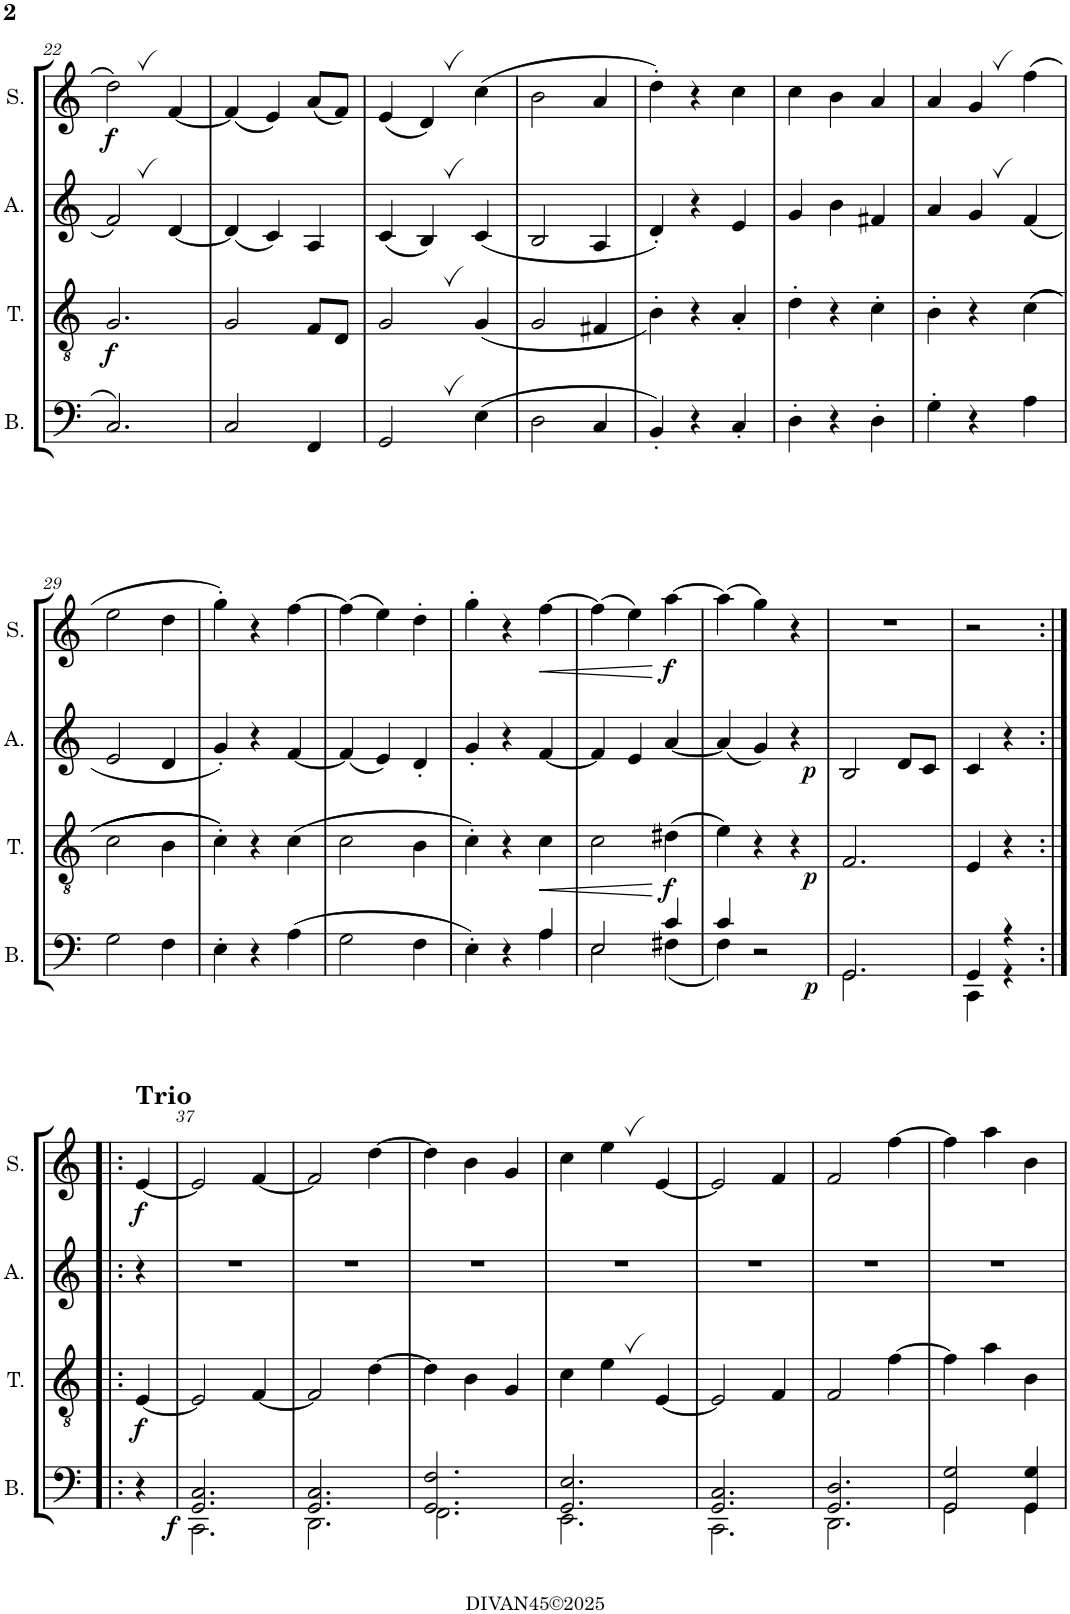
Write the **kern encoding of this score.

**kern	**dynam	**kern	**dynam	**kern	**dynam	**kern	**dynam
*part4	*part4	*part3	*part3	*part2	*part2	*part1	*part1
*staff4	*staff4	*staff3	*staff3	*staff2	*staff2	*staff1	*staff1
*I"Bass	*	*I"Tenor	*	*I"Alto	*	*I"Soprano	*
*I'B.	*	*I'T.	*	*I'A.	*	*I'S.	*
!!LO:PB:g=z
*clefF4	*	*clefGv2	*	*clefG2	*	*clefG2	*
*k[]	*	*k[]	*	*k[]	*	*k[]	*
*M3/4	*	*M3/4	*	*M3/4	*	*M3/4	*
=22	=22	=22	=22	=22	=22	=22	=22
!	!	!	!LO:DY:b	!	!	!	!LO:DY:b
2.C/	.	2.G/	f	2f,/	.	2dd,\	f
.	.	.	.	[4d/	.	[4f/	.
=23	=23	=23	=23	=23	=23	=23	=23
2C/	.	2G/	.	(4d/]	.	(4f/]	.
.	.	.	.	4c/)	.	4e/)	.
4FF/	.	8F/L	.	4A/	.	(8a/L	.
.	.	8D/J	.	.	.	8f/J)	.
=24	=24	=24	=24	=24	=24	=24	=24
2GG,/	.	2G,/	.	(4c/	.	(4e/	.
.	.	.	.	4B,/)	.	4d,/)	.
(4E\	.	(<4G/	.	(<4c/	.	(4cc\	.
=25	=25	=25	=25	=25	=25	=25	=25
2D\	.	2G/	.	2B/	.	2b\	.
4C/	.	4F#X/	.	4A/	.	4a/	.
=26	=26	=26	=26	=26	=26	=26	=26
4BB'/)	.	4B'\)	.	4d'/)	.	4dd'\)	.
4r	.	4r	.	4r	.	4r	.
4C'/	.	4A'/	.	4e/	.	4cc\	.
=27	=27	=27	=27	=27	=27	=27	=27
4D'\	.	4d'\	.	4g/	.	4cc\	.
4r	.	4r	.	4b\	.	4b\	.
4D'\	.	4c'\	.	4f#X/	.	4a/	.
=28	=28	=28	=28	=28	=28	=28	=28
4G'\	.	4B'\	.	4a/	.	4a/	.
4r	.	4r	.	4g,/	.	4g,/	.
4A\	.	((4c\	.	(<4f/	.	(4ff\	.
!!LO:LB:g=z
=29	=29	=29	=29	=29	=29	=29	=29
2G\	.	2c\	.	2e/	.	2ee\	.
4F\	.	4B\	.	4d/	.	4dd\	.
=30	=30	=30	=30	=30	=30	=30	=30
4E'\	.	4c'\))	.	4g'/)	.	4gg'\)	.
4r	.	4r	.	4r	.	4r	.
(4A\	.	(4c\	.	[4f/	.	[4ff\	.
=31	=31	=31	=31	=31	=31	=31	=31
2G\	.	2c\	.	(4f/]	.	(4ff\]	.
.	.	.	.	4e/)	.	4ee\)	.
4F\	.	4B\	.	4d'/	.	4dd'\	.
=32	=32	=32	=32	=32	=32	=32	=32
*^	*	*	*	*	*	*	*
4E'\)	2ryy	.	4c'\)	.	4g'/	.	4gg'\	.
4r	.	.	4r	.	4r	.	4r	.
!	!	!	!	!LO:HP:b	!	!	!	!LO:HP:b
4A/	4A\	.	4c\	<	[4f/	.	[4ff\	<
=33	=33	=33	=33	=33	=33	=33	=33	=33
2E/	2E\	.	2c\	.	4f/]	.	(4ff\]	.
.	.	.	.	.	4e/	.	4ee\)	.
!	!	!	!	!LO:DY:n=1:b	!	!	!	!LO:DY:n=1:b
4c/	(4F#X\	.	(4d#X\	[ f	[4a/	.	[4aa\	[ f
=34	=34	=34	=34	=34	=34	=34	=34	=34
4c/	4F\)	.	4e\)	.	(4a/]	.	(4aa\]	.
2r	2ryy	.	4r	.	4g/)	.	4gg\)	.
.	.	.	4r	.	4r	.	4r	.
=35	=35	=35	=35	=35	=35	=35	=35	=35
!	!	!LO:DY:b	!	!LO:DY:b	!	!LO:DY:b	!	!
2.GG/	2.GG\	p	2.F/	p	2B/	p	2.r	.
.	.	.	.	.	8d/L	.	.	.
.	.	.	.	.	8c/J	.	.	.
=36	=36	=36	=36	=36	=36	=36	=36	=36
4GG/	4CC\	.	4E/	.	4c/	.	2r	.
4r	4r	.	4r	.	4r	.	.	.
!!LO:LB:g=z
=36X2:|!|:	=36X2:|!|:	=36X2:|!|:	=36X2:|!|:	=36X2:|!|:	=36X2:|!|:	=36X2:|!|:	=36X2:|!|:	=36X2:|!|:
!	!	!	!	!	!	!	!LO:TX:a:B:t=Trio	!
!	!	!	!	!LO:DY:b	!	!	!	!LO:DY:b
*v	*v	*	*	*	*	*	*	*
4r	.	[4E/	f	4r	.	[4e/	f
=37	=37	=37	=37	=37	=37	=37	=37
*^	*	*	*	*	*	*	*
!	!	!LO:DY:b	!	!	!	!	!	!
2.GG/ 2.C/	2.CC\	f	2E/]	.	2.r	.	2e/]	.
.	.	.	[4F/	.	.	.	[4f/	.
=38	=38	=38	=38	=38	=38	=38	=38	=38
2.GG/ 2.C/	2.DD\	.	2F/]	.	2.r	.	2f/]	.
.	.	.	[4d\	.	.	.	[4dd\	.
=39	=39	=39	=39	=39	=39	=39	=39	=39
2.GG/ 2.F/	2.FF\	.	4d\]	.	2.r	.	4dd\]	.
.	.	.	4B\	.	.	.	4b\	.
.	.	.	4G/	.	.	.	4g/	.
=40	=40	=40	=40	=40	=40	=40	=40	=40
2.GG/ 2.E/	2.EE\	.	4c\	.	2.r	.	4cc\	.
.	.	.	4e,\	.	.	.	4ee,\	.
.	.	.	[4E/	.	.	.	[4e/	.
=41	=41	=41	=41	=41	=41	=41	=41	=41
2.GG/ 2.C/	2.CC\	.	2E/]	.	2.r	.	2e/]	.
.	.	.	4F/	.	.	.	4f/	.
=42	=42	=42	=42	=42	=42	=42	=42	=42
2.GG/ 2.D/	2.DD\	.	2F/	.	2.r	.	2f/	.
.	.	.	[4f\	.	.	.	[4ff\	.
=43	=43	=43	=43	=43	=43	=43	=43	=43
2GG/ 2G/	2GG\	.	4f\]	.	2.r	.	4ff\]	.
.	.	.	4a\	.	.	.	4aa\	.
4GG/ 4G/	4GG\	.	4B\	.	.	.	4b\	.
*v	*v	*	*	*	*	*	*	*
=	=	=	=	=	=	=	=
*-	*-	*-	*-	*-	*-	*-	*-
